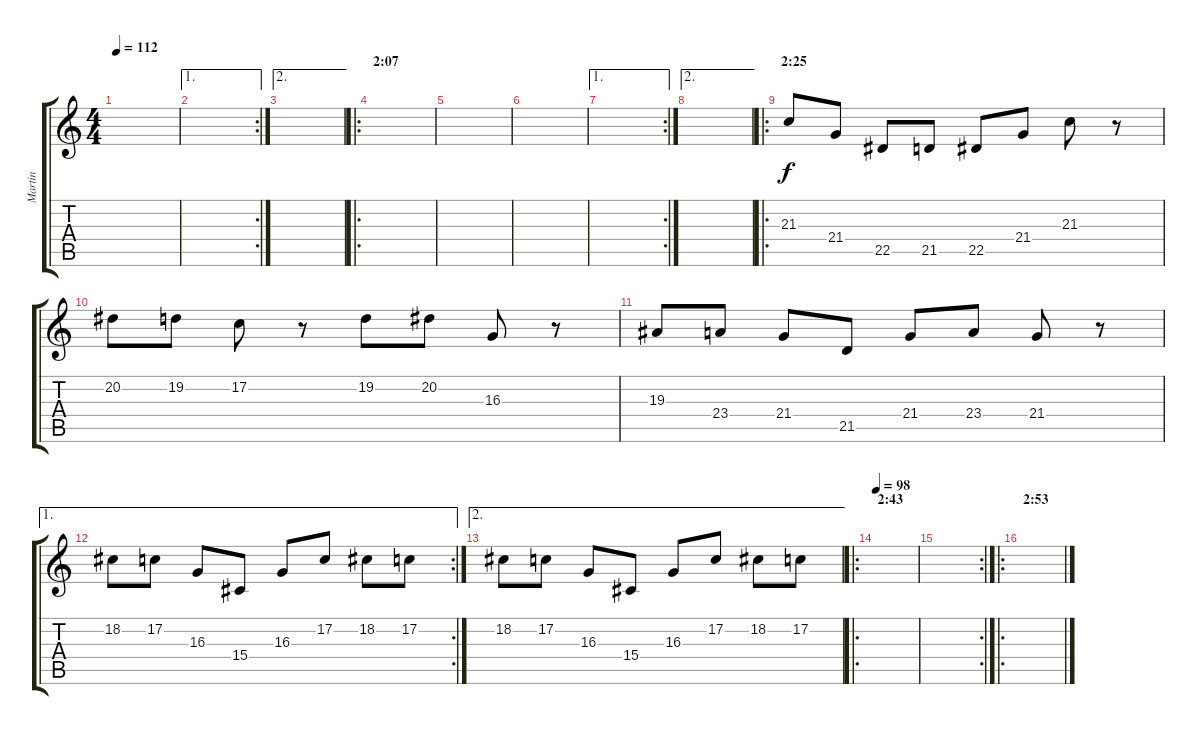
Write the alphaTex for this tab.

\track ("Martin" "Martin") {instrument pizzicatostrings}
\staff {score tabs}
\tuning (C4 G3 Eb3 Bb2 F2 C2) {hide}
\ts (4 4)
\tempo 112
\clef g2
\ks c
|
\ae 1
\rc 2
|
\ae 2
|
\ro
\section ("" "2:07")
|
|
|
\ae 1
\rc 2
|
\ae 2
|
\ro
\section ("" "2:25")
21.3.8 21.4.8 22.5.8 21.5.8 22.5.8 21.4.8 21.3.8 r.8 |
20.2.8 19.2.8 17.2.8 r.8 19.2.8 20.2.8 16.3.8 r.8 |
19.3.8 23.4.8 21.4.8 21.5.8 21.4.8 23.4.8 21.4.8 r.8 |
\ae 1
\rc 2
18.2.8 17.2.8 16.3.8 15.4.8 16.3.8 17.2.8 18.2.8 17.2.8 |
\ae 2
18.2.8 17.2.8 16.3.8 15.4.8 16.3.8 17.2.8 18.2.8 17.2.8 |
\ro
\section ("" "2:43")
\tempo 98
|
\rc 2
|
\ro
\section ("" "2:53")
